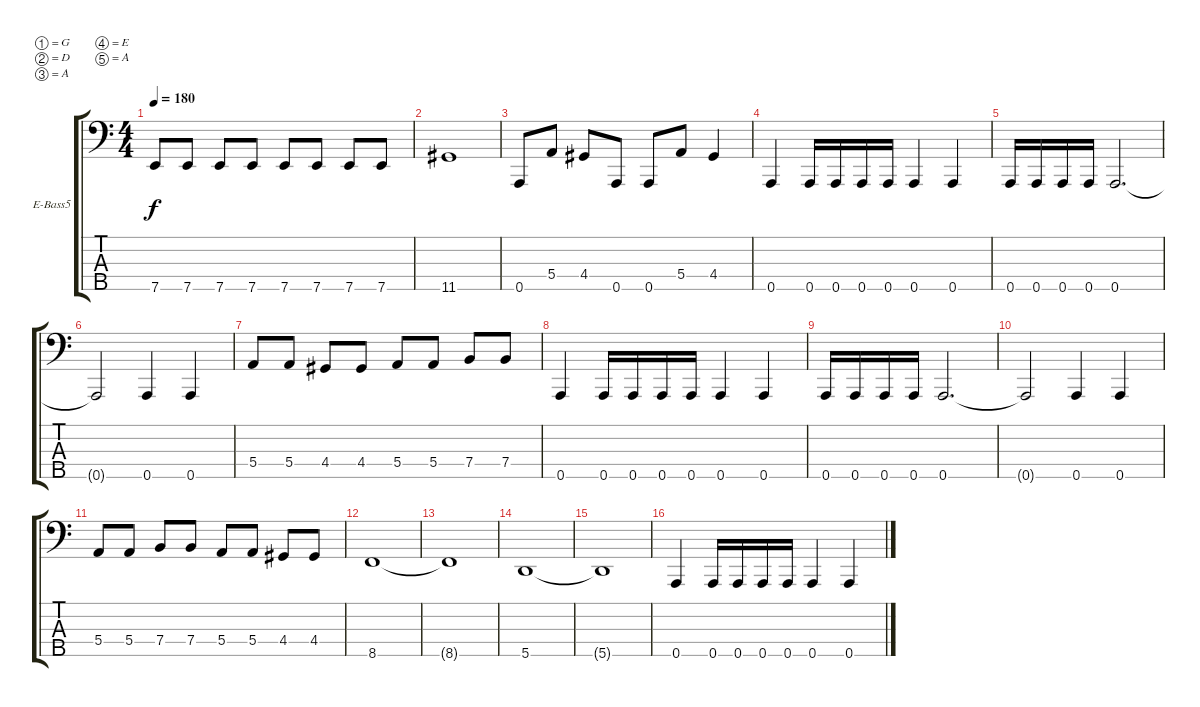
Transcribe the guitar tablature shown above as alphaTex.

\bracketExtendMode groupsimilarinstruments
\firstSystemTrackNameOrientation horizontal
\otherSystemsTrackNameOrientation horizontal
\track ("Bass" "E-Bass5") {instrument electricbasspick}
\staff {score tabs}
\tuning (G2 D2 A1 E1 A0)
\ts (4 4)
\tempo 180
\clef f4
\ks c
7.5.8{dy f} 7.5.8 7.5.8 7.5.8 7.5.8 7.5.8 7.5.8 7.5.8 |
11.5.1 |
0.5.8 5.4.8 4.4.8 0.5.8 0.5.8 5.4.8 4.4.4 |
0.5.4 0.5.16 0.5.16 0.5.16 0.5.16 0.5.4 0.5.4 |
0.5.16 0.5.16 0.5.16 0.5.16 0.5.2{d} |
0.5{t}.2 0.5.4 0.5.4 |
5.4.8 5.4.8 4.4.8 4.4.8 5.4.8 5.4.8 7.4.8 7.4.8 |
0.5.4 0.5.16 0.5.16 0.5.16 0.5.16 0.5.4 0.5.4 |
0.5.16 0.5.16 0.5.16 0.5.16 0.5.2{d} |
0.5{t}.2 0.5.4 0.5.4 |
5.4.8 5.4.8 7.4.8 7.4.8 5.4.8 5.4.8 4.4.8 4.4.8 |
8.5.1 |
8.5{t}.1 |
5.5.1 |
5.5{t}.1 |
0.5.4 0.5.16 0.5.16 0.5.16 0.5.16 0.5.4 0.5.4
